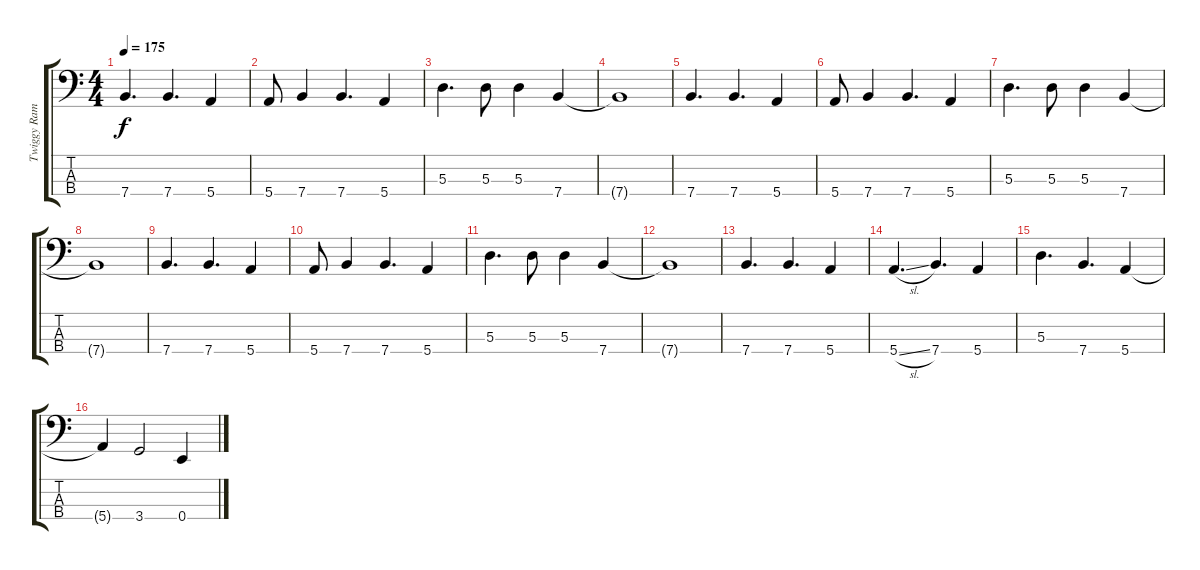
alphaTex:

\track ("Twiggy Ramirez" "Twiggy Ram") {instrument electricbasspick}
\staff {score tabs}
\tuning (G2 D2 A1 E1) {hide}
\ts (4 4)
\tempo 175
\clef f4
\ks c
7.4.4{d dy f} 7.4.4{d} 5.4.4 |
5.4.8 7.4.4 7.4.4{d} 5.4.4 |
5.3.4{d} 5.3.8 5.3.4 7.4.4 |
7.4{t}.1 |
7.4.4{d} 7.4.4{d} 5.4.4 |
5.4.8 7.4.4 7.4.4{d} 5.4.4 |
5.3.4{d} 5.3.8 5.3.4 7.4.4 |
7.4{t}.1 |
7.4.4{d} 7.4.4{d} 5.4.4 |
5.4.8 7.4.4 7.4.4{d} 5.4.4 |
5.3.4{d} 5.3.8 5.3.4 7.4.4 |
7.4{t}.1 |
7.4.4{d} 7.4.4{d} 5.4.4 |
5.4{sl}.4{d} 7.4.4{d} 5.4.4 |
5.3.4{d} 7.4.4{d} 5.4.4 |
5.4{t}.4 3.4.2 0.4.4
